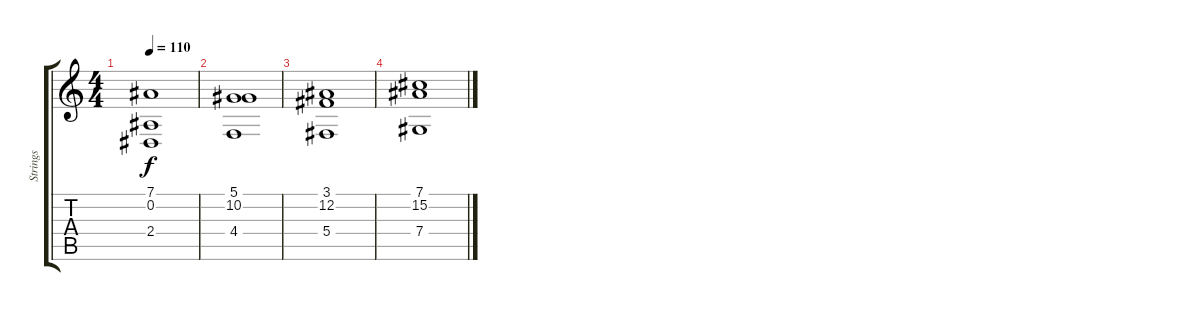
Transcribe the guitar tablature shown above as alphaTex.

\track ("Strings" "Strings") {instrument stringensemble1}
\staff {score tabs}
\tuning (Eb4 Bb3 Gb3 Db3 Ab2 Eb2) {hide}
\ts (4 4)
\tempo 110
\clef g2
\ks c
(7.1 0.2 2.4).1{dy f volume 8} |
(5.1 10.2 4.4).1 |
(3.1 12.2 5.4).1{volume 8} |
(7.1 15.2 7.4).1
